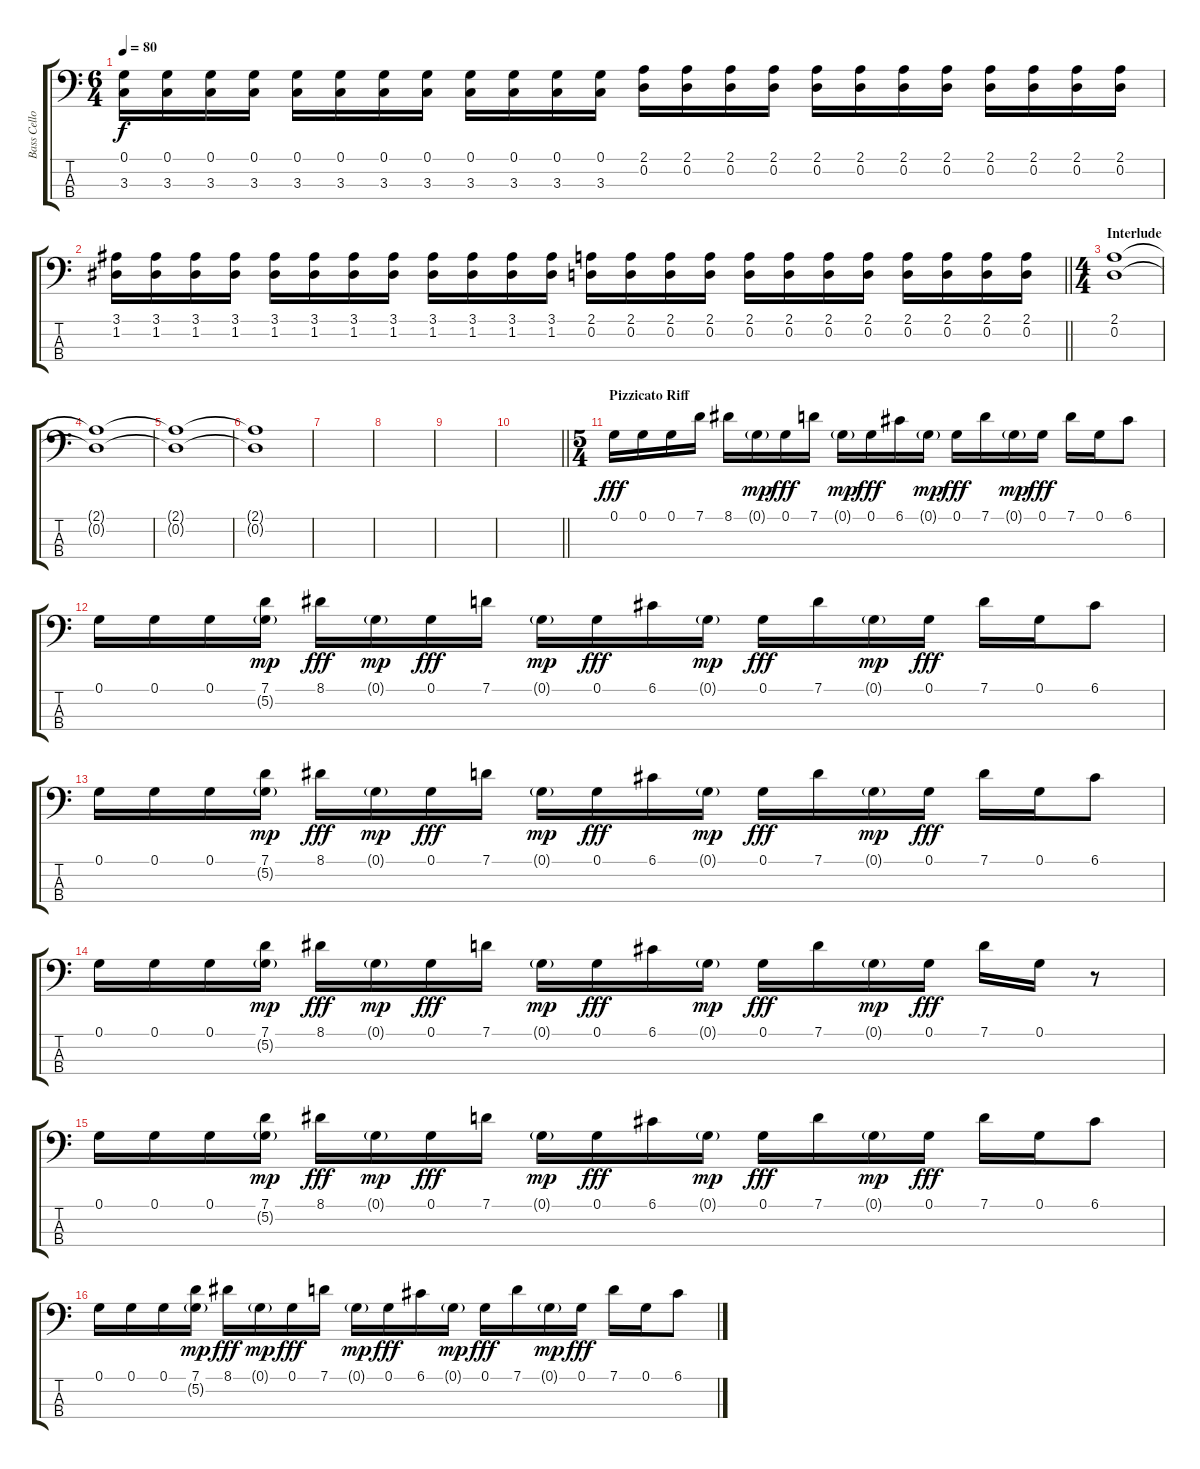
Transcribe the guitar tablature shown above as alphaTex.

\track ("Bass Cello" "Bass Cello") {instrument distortionguitar}
\staff {score tabs}
\tuning (G2 D2 A1 D1) {hide}
\ts (6 4)
\tempo 80
\clef f4
\ks c
(0.1 3.3).16{dy f} (0.1 3.3).16 (0.1 3.3).16 (0.1 3.3).16 (0.1 3.3).16 (0.1 3.3).16 (0.1 3.3).16 (0.1 3.3).16 (0.1 3.3).16 (0.1 3.3).16 (0.1 3.3).16 (0.1 3.3).16 (2.1 0.2).16 (2.1 0.2).16 (2.1 0.2).16 (2.1 0.2).16 (2.1 0.2).16 (2.1 0.2).16 (2.1 0.2).16 (2.1 0.2).16 (2.1 0.2).16 (2.1 0.2).16 (2.1 0.2).16 (2.1 0.2).16 |
\barLineRight lightlight
(3.1 1.2).16 (3.1 1.2).16 (3.1 1.2).16 (3.1 1.2).16 (3.1 1.2).16 (3.1 1.2).16 (3.1 1.2).16 (3.1 1.2).16 (3.1 1.2).16 (3.1 1.2).16 (3.1 1.2).16 (3.1 1.2).16 (2.1 0.2).16 (2.1 0.2).16 (2.1 0.2).16 (2.1 0.2).16 (2.1 0.2).16 (2.1 0.2).16 (2.1 0.2).16 (2.1 0.2).16 (2.1 0.2).16 (2.1 0.2).16 (2.1 0.2).16 (2.1 0.2).16 |
\ts (4 4)
\section ("" "Interlude")
(2.1 0.2).1 |
(2.1{t} 0.2{t}).1 |
(2.1{t} 0.2{t}).1 |
(2.1{t} 0.2{t}).1{volume 0} |
|
|
|
\barLineRight lightlight
|
\ts (5 4)
\section ("" "Pizzicato Riff")
0.1.16{dy fff volume 10 instrument electricbasspick} 0.1.16 0.1.16 7.1.16 8.1.16 0.1{g}.16{dy mp} 0.1.16{dy fff} 7.1.16 0.1{g}.16{dy mp} 0.1.16{dy fff} 6.1.16 0.1{g}.16{dy mp} 0.1.16{dy fff} 7.1.16 0.1{g}.16{dy mp} 0.1.16{dy fff} 7.1.16 0.1.16 6.1.8 |
0.1.16 0.1.16 0.1.16 (7.1 5.2{g}).16{dy mp} 8.1.16{dy fff} 0.1{g}.16{dy mp} 0.1.16{dy fff} 7.1.16 0.1{g}.16{dy mp} 0.1.16{dy fff} 6.1.16 0.1{g}.16{dy mp} 0.1.16{dy fff} 7.1.16 0.1{g}.16{dy mp} 0.1.16{dy fff} 7.1.16 0.1.16 6.1.8 |
0.1.16 0.1.16 0.1.16 (7.1 5.2{g}).16{dy mp} 8.1.16{dy fff} 0.1{g}.16{dy mp} 0.1.16{dy fff} 7.1.16 0.1{g}.16{dy mp} 0.1.16{dy fff} 6.1.16 0.1{g}.16{dy mp} 0.1.16{dy fff} 7.1.16 0.1{g}.16{dy mp} 0.1.16{dy fff} 7.1.16 0.1.16 6.1.8 |
0.1.16 0.1.16 0.1.16 (7.1 5.2{g}).16{dy mp} 8.1.16{dy fff} 0.1{g}.16{dy mp} 0.1.16{dy fff} 7.1.16 0.1{g}.16{dy mp} 0.1.16{dy fff} 6.1.16 0.1{g}.16{dy mp} 0.1.16{dy fff} 7.1.16 0.1{g}.16{dy mp} 0.1.16{dy fff} 7.1.16 0.1.16 r.8 |
0.1.16{volume 10 instrument electricbasspick} 0.1.16 0.1.16 (7.1 5.2{g}).16{dy mp} 8.1.16{dy fff} 0.1{g}.16{dy mp} 0.1.16{dy fff} 7.1.16 0.1{g}.16{dy mp} 0.1.16{dy fff} 6.1.16 0.1{g}.16{dy mp} 0.1.16{dy fff} 7.1.16 0.1{g}.16{dy mp} 0.1.16{dy fff} 7.1.16 0.1.16 6.1.8 |
0.1.16 0.1.16 0.1.16 (7.1 5.2{g}).16{dy mp} 8.1.16{dy fff} 0.1{g}.16{dy mp} 0.1.16{dy fff} 7.1.16 0.1{g}.16{dy mp} 0.1.16{dy fff} 6.1.16 0.1{g}.16{dy mp} 0.1.16{dy fff} 7.1.16 0.1{g}.16{dy mp} 0.1.16{dy fff} 7.1.16 0.1.16 6.1.8
